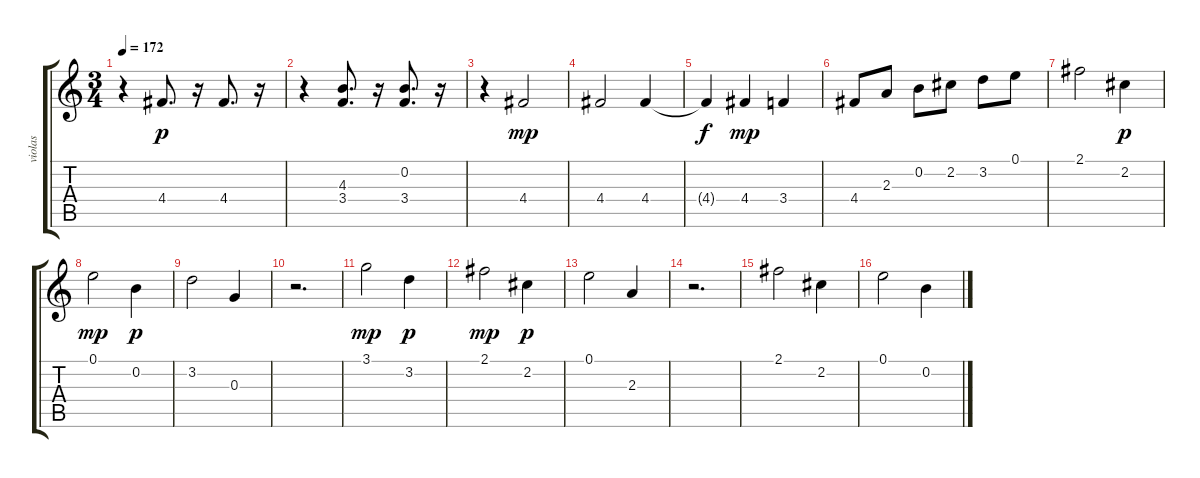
\track ("violas" "violas") {instrument contrabass}
\staff {score tabs}
\tuning (E4 B3 G3 D3 A2 E2) {hide}
\ts (3 4)
\tempo 172
\clef g2
\ks c
r.4{dy p} 4.4.8{d} r.16 4.4.8{d} r.16 |
r.4 (4.3 3.4).8{d} r.16 (0.2 3.4).8{d} r.16 |
r.4 4.4.2{dy mp} |
4.4.2 4.4.4 |
4.4{t}.4{dy f} 4.4.4{dy mp} 3.4.4 |
4.4.8 2.3.8 0.2.8 2.2.8 3.2.8 0.1.8 |
2.1.2 2.2.4{dy p} |
0.1.2{dy mp} 0.2.4{dy p} |
3.2.2 0.3.4 |
r.2{d} |
3.1.2{dy mp} 3.2.4{dy p} |
2.1.2{dy mp} 2.2.4{dy p} |
0.1.2 2.3.4 |
r.2{d} |
2.1.2 2.2.4 |
0.1.2 0.2.4
